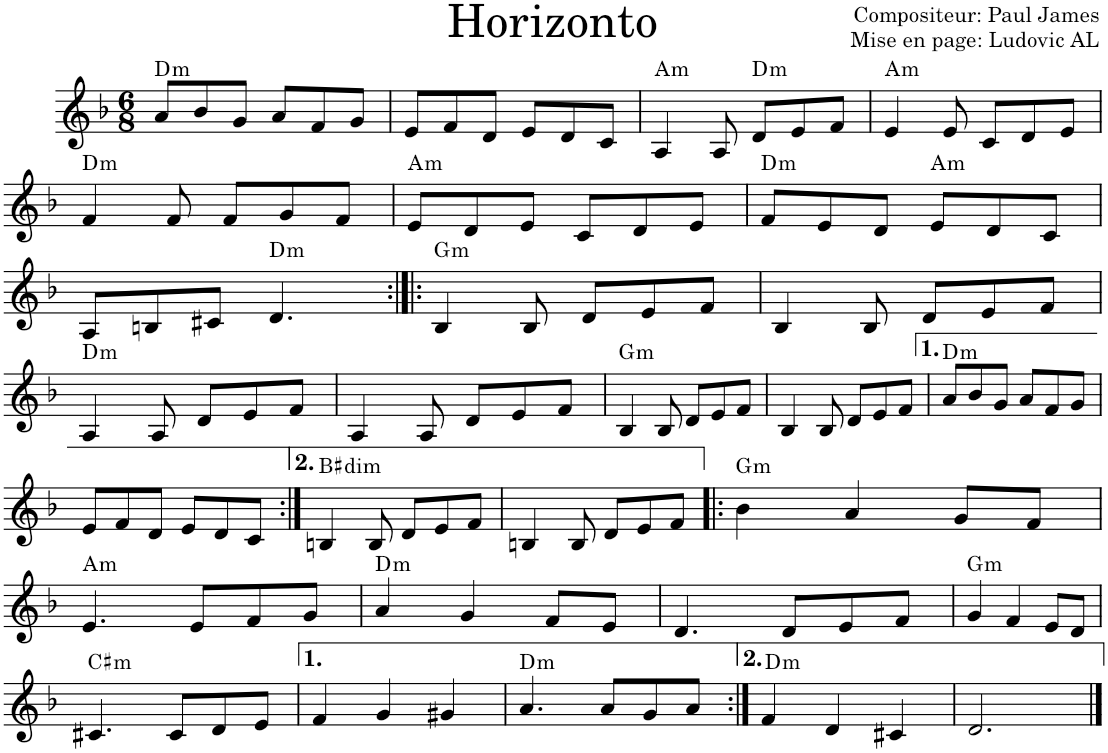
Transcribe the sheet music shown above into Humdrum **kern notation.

**kern	**harte
*part1	*part1
*staff1	*
*I"Violon	*
*I'Vln.	*
*clefG2	*
*k[b-]	*
*M6/8	*
=1	=1
!	!LO:H:kt=m
8a/L	D:min
8b-/	.
8g/J	.
8a/L	.
8f/	.
8g/J	.
=2	=2
8e/L	.
8f/	.
8d/J	.
8e/L	.
8d/	.
8c/J	.
=3	=3
!	!LO:H:kt=m
4A/	A:min
8A/	.
!	!LO:H:kt=m
8d/L	D:min
8e/	.
8f/J	.
=4	=4
!	!LO:H:kt=m
4e/	A:min
8e/	.
8c/L	.
8d/	.
8e/J	.
!!LO:LB:g=z
=5	=5
!	!LO:H:kt=m
4f/	D:min
8f/	.
8f/L	.
8g/	.
8f/J	.
=6	=6
!	!LO:H:kt=m
8e/L	A:min
8d/	.
8e/J	.
8c/L	.
8d/	.
8e/J	.
=7	=7
!	!LO:H:kt=m
8f/L	D:min
8e/	.
8d/J	.
!	!LO:H:kt=m
8e/L	A:min
8d/	.
8c/J	.
!!LO:LB:g=z
=8	=8
8A/L	.
8Bn/	.
8c#X/J	.
!	!LO:H:kt=m
4.d/	D:min
=9:|!|:	=9:|!|:
!	!LO:H:kt=m
4B-/	G:min
8B-/	.
8d/L	.
8e/	.
8f/J	.
=10	=10
4B-/	.
8B-/	.
8d/L	.
8e/	.
8f/J	.
!!LO:LB:g=z
=11	=11
!	!LO:H:kt=m
4A/	D:min
8A/	.
8d/L	.
8e/	.
8f/J	.
=12	=12
4A/	.
8A/	.
8d/L	.
8e/	.
8f/J	.
=13	=13
!	!LO:H:kt=m
4B-/	G:min
8B-/	.
8d/L	.
8e/	.
8f/J	.
=14	=14
4B-/	.
8B-/	.
8d/L	.
8e/	.
8f/J	.
=15	=15
!	!LO:H:kt=m
8a/L	D:min
8b-/	.
8g/J	.
8a/L	.
8f/	.
8g/J	.
!!LO:LB:g=z
=16	=16
8e/L	.
8f/	.
8d/J	.
8e/L	.
8d/	.
8c/J	.
=17:|!	=17:|!
!	!LO:H:kt=dim
4Bn/	B#:dim
8B/	.
8d/L	.
8e/	.
8f/J	.
=18	=18
4Bn/	.
8B/	.
8d/L	.
8e/	.
8f/J	.
=19!|:	=19!|:
!	!LO:H:kt=m
4b-\	G:min
4a/	.
8g/L	.
8f/J	.
!!LO:LB:g=z
=20	=20
!	!LO:H:kt=m
4.e/	A:min
8e/L	.
8f/	.
8g/J	.
=21	=21
!	!LO:H:kt=m
4a/	D:min
4g/	.
8f/L	.
8e/J	.
=22	=22
4.d/	.
8d/L	.
8e/	.
8f/J	.
=23	=23
!	!LO:H:kt=m
4g/	G:min
4f/	.
8e/L	.
8d/J	.
!!LO:LB:g=z
=24	=24
!	!LO:H:kt=m
4.c#X/	C#:min
8c#/L	.
8d/	.
8e/J	.
=25	=25
4f/	.
4g/	.
4g#X/	.
=26	=26
!	!LO:H:kt=m
4.a/	D:min
8a/L	.
8g/	.
8a/J	.
=27:|!	=27:|!
!	!LO:H:kt=m
4f/	D:min
4d/	.
4c#X/	.
=28	=28
2.d/	.
==	==
*-	*-
